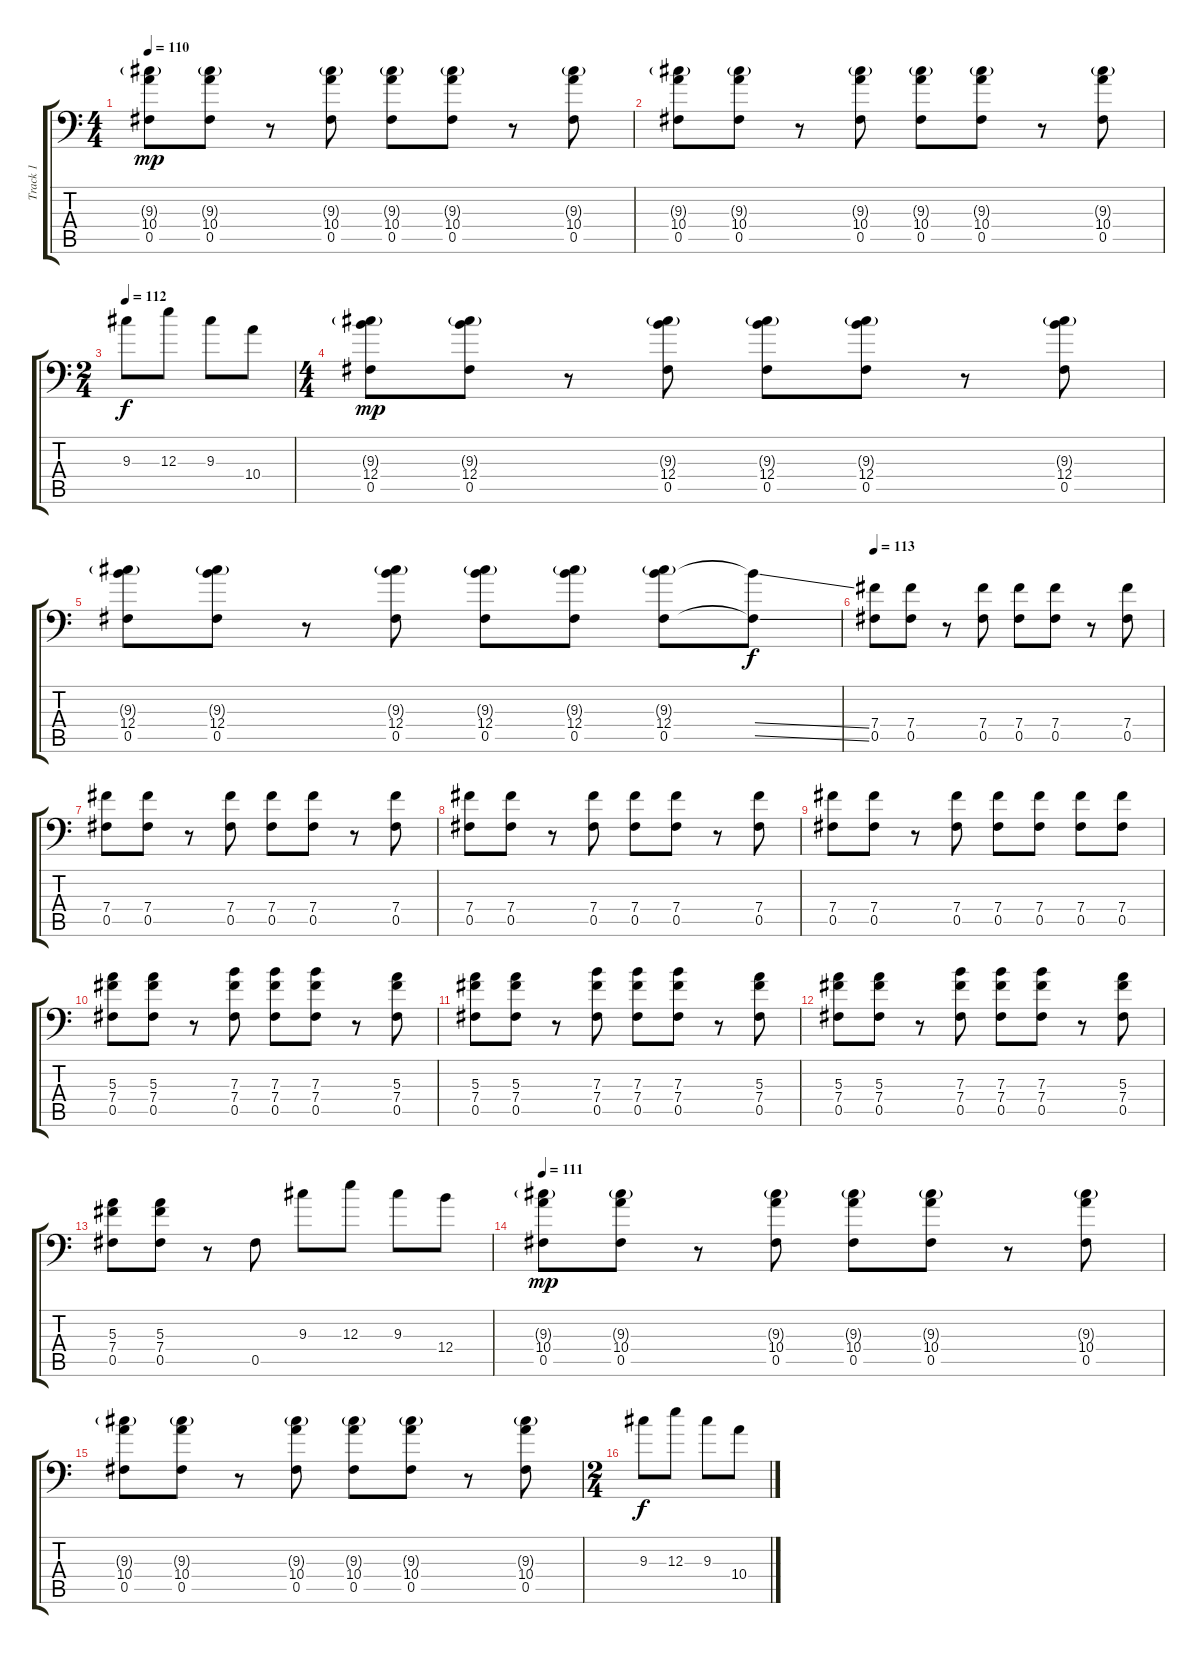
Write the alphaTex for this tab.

\track ("Track 1" "Track 1") {instrument distortionguitar}
\staff {score tabs}
\tuning (Db4 Ab3 E3 B2 Gb2 Gb1) {hide}
\ts (4 4)
\tempo 110
\clef f4
\ks c
(9.3{g} 10.4 0.5).8{dy mp} (9.3{g} 10.4 0.5).8 r.8 (9.3{g} 10.4 0.5).8 (9.3{g} 10.4 0.5).8 (9.3{g} 10.4 0.5).8 r.8 (9.3{g} 10.4 0.5).8 |
(9.3{g} 10.4 0.5).8 (9.3{g} 10.4 0.5).8 r.8 (9.3{g} 10.4 0.5).8 (9.3{g} 10.4 0.5).8 (9.3{g} 10.4 0.5).8 r.8 (9.3{g} 10.4 0.5).8 |
\ts (2 4)
\tempo 112
9.3.8{dy f} 12.3.8 9.3.8 10.4.8 |
\ts (4 4)
(9.3{g} 12.4 0.5).8{dy mp} (9.3{g} 12.4 0.5).8 r.8 (9.3{g} 12.4 0.5).8 (9.3{g} 12.4 0.5).8 (9.3{g} 12.4 0.5).8 r.8 (9.3{g} 12.4 0.5).8 |
(9.3{g} 12.4 0.5).8 (9.3{g} 12.4 0.5).8 r.8 (9.3{g} 12.4 0.5).8 (9.3{g} 12.4 0.5).8 (9.3{g} 12.4 0.5).8 (9.3{g} 12.4 0.5).8 (12.4{ss t} 0.5{ss t}).8{dy f} |
\tempo 113
(7.4 0.5).8 (7.4 0.5).8 r.8 (7.4 0.5).8 (7.4 0.5).8 (7.4 0.5).8 r.8 (7.4 0.5).8 |
(7.4 0.5).8 (7.4 0.5).8 r.8 (7.4 0.5).8 (7.4 0.5).8 (7.4 0.5).8 r.8 (7.4 0.5).8 |
(7.4 0.5).8 (7.4 0.5).8 r.8 (7.4 0.5).8 (7.4 0.5).8 (7.4 0.5).8 r.8 (7.4 0.5).8 |
(7.4 0.5).8 (7.4 0.5).8 r.8 (7.4 0.5).8 (7.4 0.5).8 (7.4 0.5).8 (7.4 0.5).8 (7.4 0.5).8 |
(5.3 7.4 0.5).8 (5.3 7.4 0.5).8 r.8 (7.3 7.4 0.5).8 (7.3 7.4 0.5).8 (7.3 7.4 0.5).8 r.8 (5.3 7.4 0.5).8 |
(5.3 7.4 0.5).8 (5.3 7.4 0.5).8 r.8 (7.3 7.4 0.5).8 (7.3 7.4 0.5).8 (7.3 7.4 0.5).8 r.8 (5.3 7.4 0.5).8 |
(5.3 7.4 0.5).8 (5.3 7.4 0.5).8 r.8 (7.3 7.4 0.5).8 (7.3 7.4 0.5).8 (7.3 7.4 0.5).8 r.8 (5.3 7.4 0.5).8 |
(5.3 7.4 0.5).8 (5.3 7.4 0.5).8 r.8 0.5.8 9.3.8 12.3.8 9.3.8 12.4.8 |
\tempo 111
(9.3{g} 10.4 0.5).8{dy mp} (9.3{g} 10.4 0.5).8 r.8 (9.3{g} 10.4 0.5).8 (9.3{g} 10.4 0.5).8 (9.3{g} 10.4 0.5).8 r.8 (9.3{g} 10.4 0.5).8 |
(9.3{g} 10.4 0.5).8 (9.3{g} 10.4 0.5).8 r.8 (9.3{g} 10.4 0.5).8 (9.3{g} 10.4 0.5).8 (9.3{g} 10.4 0.5).8 r.8 (9.3{g} 10.4 0.5).8 |
\ts (2 4)
9.3.8{dy f} 12.3.8 9.3.8 10.4.8
